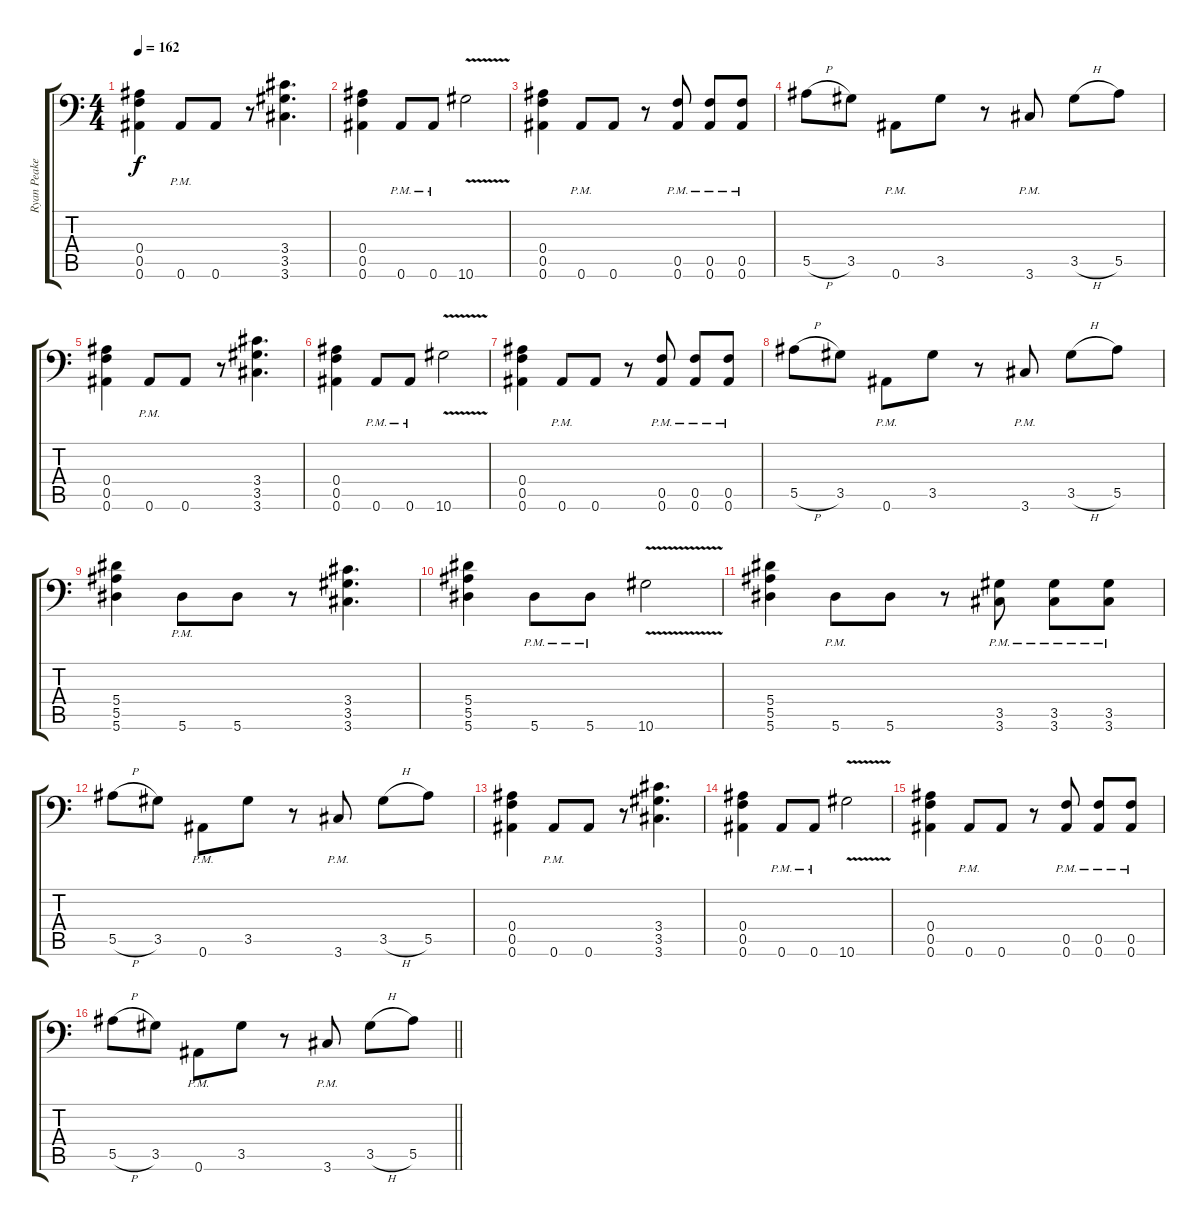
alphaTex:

\track ("Ryan Peake" "Ryan Peake") {instrument distortionguitar}
\staff {score tabs}
\tuning (C4 G3 Eb3 Bb2 F2 Bb1) {hide}
\ts (4 4)
\tempo 162
\clef f4
\ks c
(0.4 0.5 0.6).4{dy f} 0.6{pm}.8 0.6.8 r.8 (3.4 3.5 3.6).4{d} |
(0.4 0.5 0.6).4 0.6{pm}.8 0.6{pm}.8 10.6{v}.2 |
(0.4 0.5 0.6).4 0.6{pm}.8 0.6.8 r.8 (0.5{pm} 0.6{pm}).8 (0.5{pm} 0.6{pm}).8 (0.5{pm} 0.6{pm}).8 |
5.5{h}.8 3.5.8 0.6{pm}.8 3.5.8 r.8 3.6{pm}.8 3.5{h}.8 5.5.8 |
(0.4 0.5 0.6).4 0.6{pm}.8 0.6.8 r.8 (3.4 3.5 3.6).4{d} |
(0.4 0.5 0.6).4 0.6{pm}.8 0.6{pm}.8 10.6{v}.2 |
(0.4 0.5 0.6).4 0.6{pm}.8 0.6.8 r.8 (0.5{pm} 0.6{pm}).8 (0.5{pm} 0.6{pm}).8 (0.5{pm} 0.6{pm}).8 |
5.5{h}.8 3.5.8 0.6{pm}.8 3.5.8 r.8 3.6{pm}.8 3.5{h}.8 5.5.8 |
(5.4 5.5 5.6).4 5.6{pm}.8 5.6.8 r.8 (3.4 3.5 3.6).4{d} |
(5.4 5.5 5.6).4 5.6{pm}.8 5.6{pm}.8 10.6{v}.2 |
(5.4 5.5 5.6).4 5.6{pm}.8 5.6.8 r.8 (3.5{pm} 3.6{pm}).8 (3.5{pm} 3.6{pm}).8 (3.5{pm} 3.6{pm}).8 |
5.5{h}.8 3.5.8 0.6{pm}.8 3.5.8 r.8 3.6{pm}.8 3.5{h}.8 5.5.8 |
(0.4 0.5 0.6).4 0.6{pm}.8 0.6.8 r.8 (3.4 3.5 3.6).4{d} |
(0.4 0.5 0.6).4 0.6{pm}.8 0.6{pm}.8 10.6{v}.2 |
(0.4 0.5 0.6).4 0.6{pm}.8 0.6.8 r.8 (0.5{pm} 0.6{pm}).8 (0.5{pm} 0.6{pm}).8 (0.5{pm} 0.6{pm}).8 |
\barLineRight lightlight
5.5{h}.8 3.5.8 0.6{pm}.8 3.5.8 r.8 3.6{pm}.8 3.5{h}.8 5.5.8
